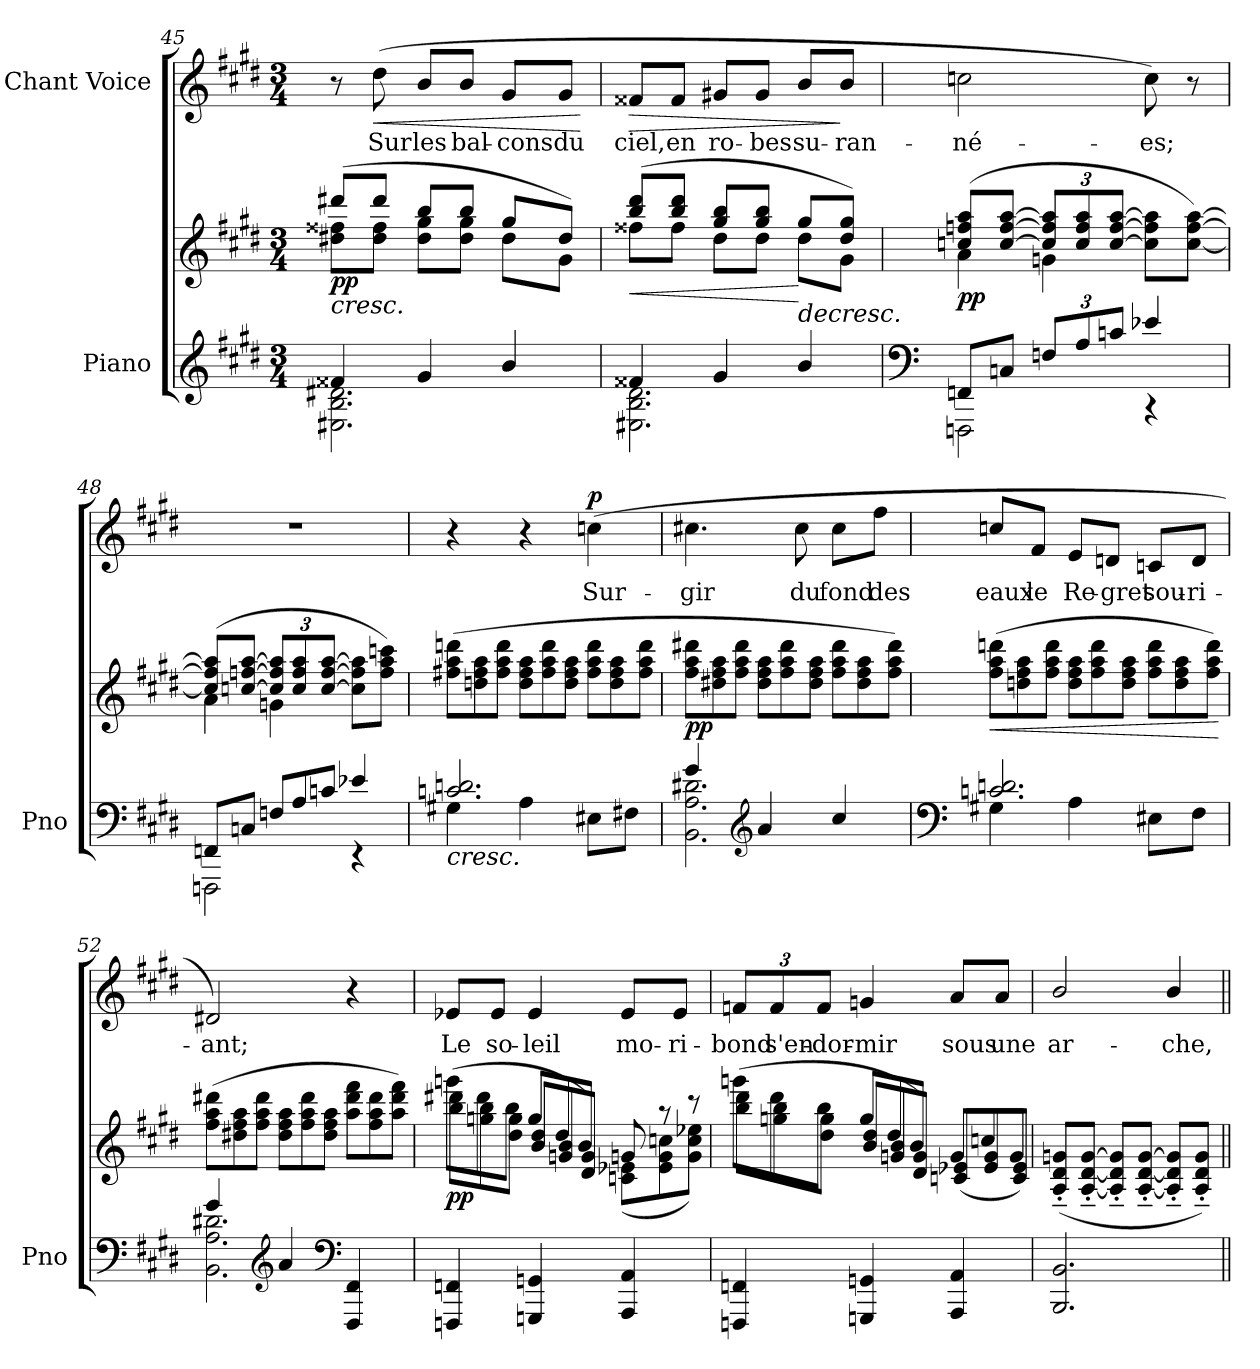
**kern	**kern	**dynam	**kern	**text	**dynam
*part2	*part2	*part2	*part1	*part1	*part1
*staff3	*staff2	*staff2/3	*staff1	*staff1	*staff1
*I"Piano	*	*	*I"Chant Voice	*	*
*I'Pno	*	*	*	*	*
*clefG2	*clefG2	*	*clefG2	*	*
*k[f#c#g#d#]	*k[f#c#g#d#]	*	*k[f#c#g#d#]	*	*
*M3/4	*M3/4	*	*M3/4	*	*
=45	=45	=45	=45	=45	=45
*^	*	*	*	*	*
!	!	!	!LO:HP:b	!	!	!
*	*	*^	*	*	*	*
!	!	!	!	!LO:DY:n=1:b	!	!	!
4f##X/	2.E#X\ 2.B\ 2.d#X\	(8ddd#X/L	8dd#X\ 8ff##X\L	< pp	8r	.	.
!	!	!	!	!	!	!LO:LY:b	!LO:HP:b
.	.	8ddd#/J	8dd#\ 8ff##\J	.	(8dd#\	Sur	<
!	!	!	!	!	!	!LO:LY:b	!
4g#/	.	8bb/L	8dd#\ 8gg#\L	.	8b/L	les	.
!	!	!	!	!	!	!LO:LY:b	!
.	.	8bb/J	8dd#\ 8gg#\J	.	8b/J	bal-	.
!	!	!	!	!	!	!LO:LY:b	!
4b/	.	8gg#/L	8dd#\L	.	8g#/L	-cons	.
!	!	!	!	!	!	!LO:LY:b	!
.	.	8dd#/J)	8g#\J	.	8g#/J	du	.
*v	*v	*	*	*	*	*	*
*	*v	*v	*	*	*	*
.	.	.	.	.	[
=46	=46	=46	=46	=46	=46
*^	*	*	*	*	*
!	!	!	!LO:HP:b	!	!LO:LY:b	!LO:HP:b
*	*	*^	*	*	*	*
4f##X/	2.E#X\ 2.B\ 2.d#\	(8bb/ 8ddd#/L	8ff##X\L	<	8f##X/L	ciel,	>
!	!	!	!	!	!	!LO:LY:b	!
.	.	8bb/ 8ddd#/J	8ff##\J	.	8f##/J	en	.
!	!	!	!	!	!	!LO:LY:b	!
4g#/	.	8gg#/ 8bb/L	8dd#\L	.	8g#X/L	ro-	.
!	!	!	!	!	!	!LO:LY:b	!
.	.	8gg#/ 8bb/J	8dd#\J	.	8g#/J	-bes	.
!	!	!	!	!LO:HP:n=1:b	!	!LO:LY:b	!
4b/	.	8gg#/L	8dd#\L	[ >	8b/L	su-	.
!	!	!	!	!	!	!LO:LY:b	!
.	.	8dd#/ 8gg#/J)	8g#\J	.	8b/J	-ran-	]
*v	*v	*	*	*	*	*	*
*	*v	*v	*	*	*	*
.	.	[	.	.	.
!!LO:LB:g=z
=47	=47	=47	=47	=47	=47
*clefF4	*	*	*	*	*
*^	*^	*	*	*	*
!	!	!	!	!LO:DY:b	!	!LO:LY:b	!
8FFn/L	2FFFn\	(8ccn/ 8ffn/ 8aa/L	(4a\	pp	2ccn\	-né-	.
8Cn/J	.	[8cc/ [8ff/ [8aa/J	.	.	.	.	.
*Xbrackettup	*	*Xbrackettup	*	*	*	*	*
12Fn/L	.	12cc/] 12ff/] 12aa/]L	4gn\	.	.	.	.
12A/	.	12cc/ 12ff/ 12aa/	.	.	.	.	.
12cn/J	.	[12cc/ [12ff/ [12aa/J	.	.	.	.	.
!	!	!	!	!	!	!LO:LY:b	!
4e-X/)	4r	8cc\] 8ff\] 8aa\]L	4ryy	.	8cc\)	-es;	.
.	.	[8cc\ [8ff\ [8aa\J)	.	.	8r	.	.
=48	=48	=48	=48	=48	=48	=48	=48
8FFn/L	2FFFn\	(8ccn/] 8ffn/] 8aa/]L	(4a\	.	2.r	.	.
8Cn/J	.	[8cc/ [8ff/ [8aa/J	.	.	.	.	.
*Xtuplet	*	*	*	*	*	*	*
12Fn/L	.	12cc/] 12ff/] 12aa/]L	4gn\	.	.	.	.
12A/	.	12cc/ 12ff/ 12aa/	.	.	.	.	.
12cn/J	.	[12cc/ [12ff/ [12aa/J	.	.	.	.	.
4e-X/)	4r	8cc\] 8ff\] 8aa\]L	4ryy	.	.	.	.
.	.	8ff\ 8aa\ 8cccn\J)	.	.	.	.	.
*	*	*v	*v	*	*	*	*
=49	=49	=49	=49	=49	=49	=49
!	!	!	!LO:HP:b=2	!	!	!
*	*	*Xtuplet	*	*	*	*
2.cn/ 2.dn/	4G#X\	(12ff#X\ 12aa\ 12dddn\L	<	4r	.	.
.	.	12ddn\ 12ff#\ 12aa\	.	.	.	.
.	.	12ff#\ 12aa\ 12ddd\J	.	.	.	.
.	4A\	12dd\ 12ff#\ 12aa\L	.	4r	.	.
.	.	12ff#\ 12aa\ 12ddd\	.	.	.	.
.	.	12dd\ 12ff#\ 12aa\J	.	.	.	.
!	!	!	!	!	!LO:LY:b	!LO:DY:b
.	8E#X\L	12ff#\ 12aa\ 12ddd\L	.	(4ccn\	Sur-	p
.	.	12dd\ 12ff#\ 12aa\	.	.	.	.
.	8F#X\J	.	.	.	.	.
.	.	12ff#\ 12aa\ 12ddd\J	.	.	.	.
*v	*v	*	*	*	*	*
.	.	]	.	.	.
!!LO:PB:g=z
=50	=50	=50	=50	=50	=50
*^	*	*	*	*	*
!	!	!	!LO:DY:b	!	!LO:LY:b	!
4g#/	2.BB\ 2.A\ 2.d#X\	12ff#\ 12aa\ 12ddd#X\L	pp	4.cc#X\	-gir	.
.	.	12dd#X\ 12ff#\ 12aa\	.	.	.	.
.	.	12ff#\ 12aa\ 12ddd#\J	.	.	.	.
*clefG2	*	*	*	*	*	*
4a/	.	12dd#\ 12ff#\ 12aa\L	.	.	.	.
.	.	12ff#\ 12aa\ 12ddd#\	.	.	.	.
!	!	!	!	!	!LO:LY:b	!
.	.	.	.	8cc#\	du	.
.	.	12dd#\ 12ff#\ 12aa\J	.	.	.	.
!	!	!	!	!	!LO:LY:b	!
4cc#/	.	12ff#\ 12aa\ 12ddd#\L	.	8cc#\L	fond	.
.	.	12dd#\ 12ff#\ 12aa\	.	.	.	.
!	!	!	!	!	!LO:LY:b	!
.	.	.	.	8ff#\J	des	.
.	.	12ff#\ 12aa\ 12ddd#\J)	.	.	.	.
=51	=51	=51	=51	=51	=51	=51
*clefF4	*	*	*	*	*	*
!	!	!	!LO:HP:b	!	!LO:LY:b	!
2.cn/ 2.dn/	4G#X\	(12ff#\ 12aa\ 12dddn\L	<	8ccn/L	eaux	.
.	.	12ddn\ 12ff#\ 12aa\	.	.	.	.
!	!	!	!	!	!LO:LY:b	!
.	.	.	.	8f#/J	le	.
.	.	12ff#\ 12aa\ 12ddd\J	.	.	.	.
!	!	!	!	!	!LO:LY:b	!
.	4A\	12dd\ 12ff#\ 12aa\L	.	8e/L	Re-	.
.	.	12ff#\ 12aa\ 12ddd\	.	.	.	.
!	!	!	!	!	!LO:LY:b	!
.	.	.	.	8dn/J	-gret	.
.	.	12dd\ 12ff#\ 12aa\J	.	.	.	.
!	!	!	!	!	!LO:LY:b	!
.	8E#X\L	12ff#\ 12aa\ 12ddd\L	.	8cn/L	sou-	.
.	.	12dd\ 12ff#\ 12aa\	.	.	.	.
!	!	!	!	!	!LO:LY:b	!
.	8F#\J	.	.	8d/J	-ri-	.
.	.	12ff#\ 12aa\ 12ddd\J)	.	.	.	.
*v	*v	*	*	*	*	*
.	.	[	.	.	.
=52	=52	=52	=52	=52	=52
*^	*	*	*	*	*
!	!	!	!	!	!LO:LY:b	!
4g#/	2.BB\ 2.A\ 2.d#X\	(12ff#\ 12aa\ 12ddd#X\L	.	2d#X/)	-ant;	.
.	.	12dd#X\ 12ff#\ 12aa\	.	.	.	.
.	.	12ff#\ 12aa\ 12ddd#\J	.	.	.	.
*clefG2	*	*	*	*	*	*
4a/	.	12dd#\ 12ff#\ 12aa\L	.	.	.	.
.	.	12ff#\ 12aa\ 12ddd#\	.	.	.	.
.	.	12dd#\ 12ff#\ 12aa\J	.	.	.	.
*clefF4	*	*	*	*	*	*
4FFF#/ 4FF#/	.	12aa\ 12ddd#\ 12fff#\L	.	4r	.	.
.	.	12ff#\ 12aa\ 12ddd#\	.	.	.	.
.	.	12aa\ 12ddd#\ 12fff#\J)	[	.	.	.
*v	*v	*	*	*	*	*
!!LO:PB:g=z
=53	=53	=53	=53	=53	=53
*	*^	*	*	*	*
!	!	!	!LO:DY:b	!	!LO:LY:b	!
4FFFn/ 4FFn/	(12gggn\L	12bb\ 12ddd#X\L	pp	8e-X/L	Le	.
.	12ddd#\	12ggn\ 12bb\	.	.	.	.
!	!	!	!	!	!LO:LY:b	!
.	.	.	.	8e-/J	so-	.
.	12bb\J	12dd#\ 12gg\J	.	.	.	.
!	!	!	!	!	!LO:LY:b	!
4GGGn/ 4GGn/	12gg/L	12b/ 12dd#/L	.	4e-/	-leil	.
.	12dd#/	12gn/ 12b/	.	.	.	.
.	12b/J)	12d#/ 12g/J	.	.	.	.
!	!	!	!	!	!LO:LY:b	!
4AAA/ 4AA/	12gn/	(12cn\ 12e-X\L	.	8e-/L	mo-	.
.	12r	12e-\ 12g\ 12ccn\	.	.	.	.
!	!	!	!	!	!LO:LY:b	!
.	.	.	.	8e-/J	-ri-	.
.	12r	12g\ 12cc\ 12ee-X\J)	.	.	.	.
=54	=54	=54	=54	=54	=54	=54
*	*	*	*	*Xbrackettup	*	*
!	!	!	!	!	!LO:LY:b	!
4FFFn/ 4FFn/	(12gggn\L	12bb\ 12ddd#\L	.	12fn/L	-bond	.
!	!	!	!	!	!LO:LY:b	!
.	12ddd#\	12ggn\ 12bb\	.	12f/	s'en-	.
!	!	!	!	!	!LO:LY:b	!
.	12bb\J	12dd#\ 12gg\J	.	12f/J	-dor-	.
!	!	!	!	!	!LO:LY:b	!
4GGGn/ 4GGn/	12gg/L	12b/ 12dd#/L	.	4gn/	-mir	.
.	12dd#/	12gn/ 12b/	.	.	.	.
.	12b/J)	12d#/ 12g/J	.	.	.	.
!	!	!	!	!	!LO:LY:b	!
4AAA/ 4AA/	12g/L	(12cn/ 12e-X/L	.	8a/L	sous	.
.	12ccn/	12e-/ 12g/	.	.	.	.
!	!	!	!	!	!LO:LY:b	!
.	.	.	.	8a/J	une	.
.	12g/J	12c/ 12e-/J)	.	.	.	.
=55	=55	=55	=55	=55	=55	=55
!	!	!	!	!	!LO:LY:b	!
*	*v	*v	*	*	*	*
2.BBB/ 2.BB/	(8A/'~ 8d#/'~ 8gn/'~L	.	2b/	ar-	.
.	[8A/'~ [8d#/'~ [8g/'~J	.	.	.	.
.	8A/]'~ 8d#/]'~ 8g/]'~L	.	.	.	.
.	[8A/'~ [8d#/'~ [8g/'~J	.	.	.	.
!	!	!	!	!LO:LY:b	!
.	8A/]'~ 8d#/]'~ 8g/]'~L	.	4b/	-che,	.
.	8A/'~ 8d#/'~ 8g/'~J)	.	.	.	.
=||	=||	=||	=||	=||	=||
*-	*-	*-	*-	*-	*-
